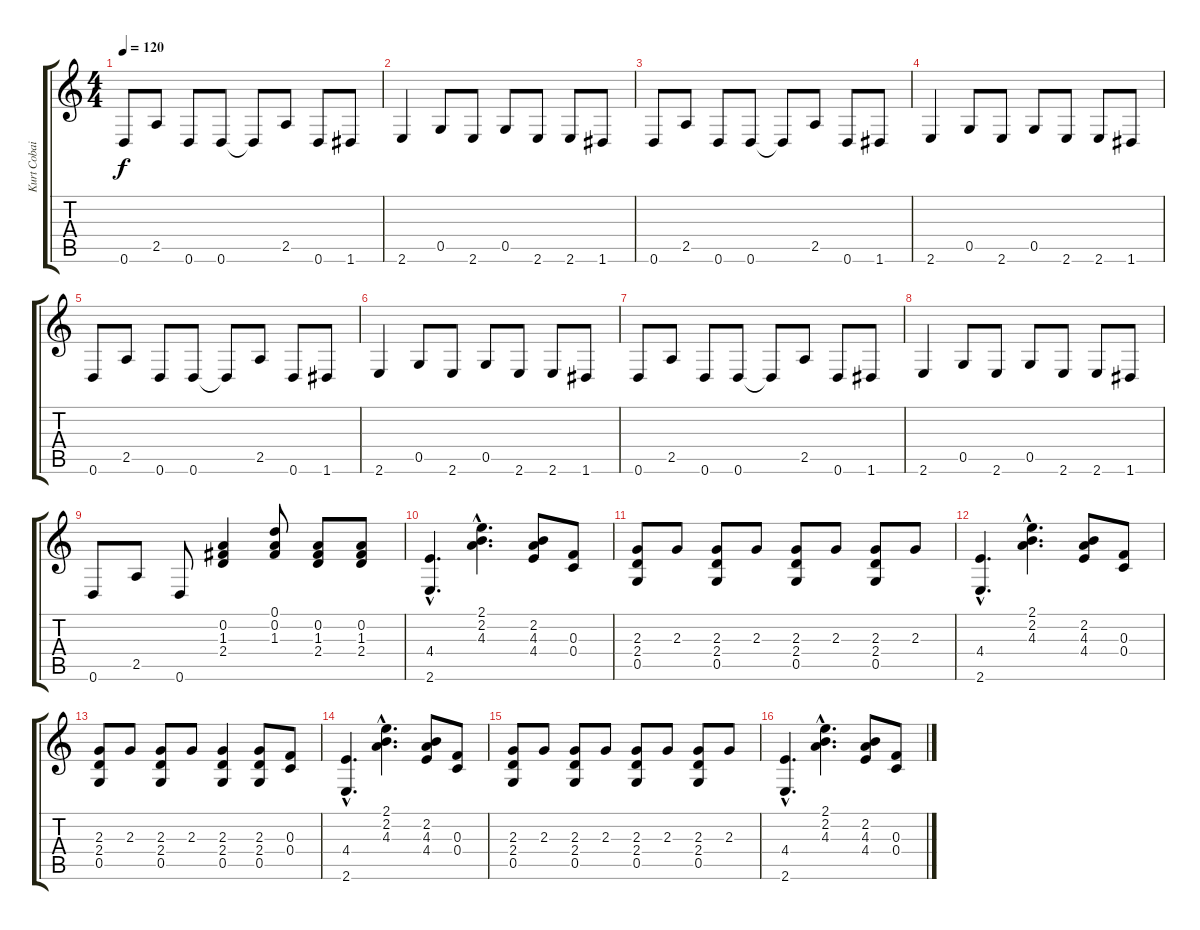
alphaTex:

\track ("Kurt Cobain : Guitar" "Kurt Cobai") {instrument electricguitarclean}
\staff {score tabs}
\tuning (D4 A3 F3 C3 G2 D2) {hide}
\ts (4 4)
\tempo 120
\clef g2
\ks c
0.6.8{dy f} 2.5.8 0.6.8 0.6.8 0.6{t}.8 2.5.8 0.6.8 1.6.8 |
2.6.4 0.5.8 2.6.8 0.5.8 2.6.8 2.6.8 1.6.8 |
0.6.8 2.5.8 0.6.8 0.6.8 0.6{t}.8 2.5.8 0.6.8 1.6.8 |
2.6.4 0.5.8 2.6.8 0.5.8 2.6.8 2.6.8 1.6.8 |
0.6.8 2.5.8 0.6.8 0.6.8 0.6{t}.8 2.5.8 0.6.8 1.6.8 |
2.6.4 0.5.8 2.6.8 0.5.8 2.6.8 2.6.8 1.6.8 |
0.6.8 2.5.8 0.6.8 0.6.8 0.6{t}.8 2.5.8 0.6.8 1.6.8 |
2.6.4 0.5.8 2.6.8 0.5.8 2.6.8 2.6.8 1.6.8 |
0.6.8 2.5.8 0.6.8 (0.2 1.3 2.4).4 (0.1 0.2 1.3).8 (0.2 1.3 2.4).8 (0.2 1.3 2.4).8 |
(4.4{hac} 2.6{hac}).4{d} (2.1{hac} 2.2{hac} 4.3{hac}).4{d} (2.2 4.3 4.4).8 (0.3 0.4).8 |
(2.3 2.4 0.5).8 2.3.8 (2.3 2.4 0.5).8 2.3.8 (2.3 2.4 0.5).8 2.3.8 (2.3 2.4 0.5).8 2.3.8 |
(4.4{hac} 2.6{hac}).4{d} (2.1{hac} 2.2{hac} 4.3{hac}).4{d} (2.2 4.3 4.4).8 (0.3 0.4).8 |
(2.3 2.4 0.5).8 2.3.8 (2.3 2.4 0.5).8 2.3.8 (2.3 2.4 0.5).4 (2.3 2.4 0.5).8 (0.3 0.4).8 |
(4.4{hac} 2.6{hac}).4{d} (2.1{hac} 2.2{hac} 4.3{hac}).4{d} (2.2 4.3 4.4).8 (0.3 0.4).8 |
(2.3 2.4 0.5).8 2.3.8 (2.3 2.4 0.5).8 2.3.8 (2.3 2.4 0.5).8 2.3.8 (2.3 2.4 0.5).8 2.3.8 |
(4.4{hac} 2.6{hac}).4{d} (2.1{hac} 2.2{hac} 4.3{hac}).4{d} (2.2 4.3 4.4).8 (0.3 0.4).8
